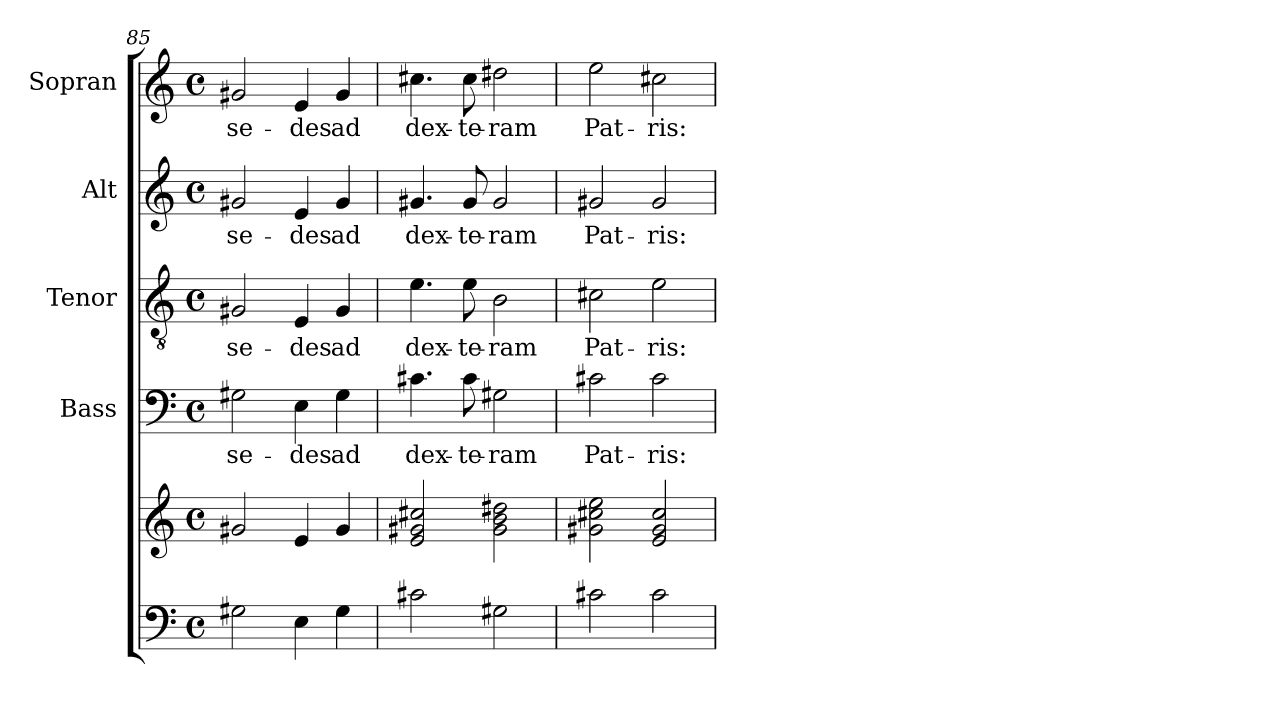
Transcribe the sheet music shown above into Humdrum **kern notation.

**kern	**kern	**kern	**text	**kern	**text	**kern	**text	**kern	**text
*part5	*part5	*part4	*part4	*part3	*part3	*part2	*part2	*part1	*part1
*staff6	*staff5	*staff4	*staff4	*staff3	*staff3	*staff2	*staff2	*staff1	*staff1
*	*	*I"Bass	*	*I"Tenor	*	*I"Alt	*	*I"Sopran	*
*	*	*I'B.	*	*I'T.	*	*I'A.	*	*I'S.	*
!!LO:LB:g=z
*clefF4	*clefG2	*clefF4	*	*clefGv2	*	*clefG2	*	*clefG2	*
*k[]	*k[]	*k[]	*	*k[]	*	*k[]	*	*k[]	*
*C:	*C:	*C:	*	*C:	*	*C:	*	*C:	*
*M4/4	*M4/4	*M4/4	*	*M4/4	*	*M4/4	*	*M4/4	*
*met(c)	*met(c)	*met(c)	*	*met(c)	*	*met(c)	*	*met(c)	*
=85	=85	=85	=85	=85	=85	=85	=85	=85	=85
!	!	!	!LO:LY:b	!	!LO:LY:b	!	!LO:LY:b	!	!LO:LY:b
2G#X\	2g#X/	2G#X\	se-	2G#X/	se-	2g#X/	se-	2g#X/	se-
!	!	!	!LO:LY:b	!	!LO:LY:b	!	!LO:LY:b	!	!LO:LY:b
4E\	4e/	4E\	-des	4E/	-des	4e/	-des	4e/	-des
!	!	!	!LO:LY:b	!	!LO:LY:b	!	!LO:LY:b	!	!LO:LY:b
4G#\	4g#/	4G#\	ad	4G#/	ad	4g#/	ad	4g#/	ad
=86	=86	=86	=86	=86	=86	=86	=86	=86	=86
!	!	!	!LO:LY:b	!	!LO:LY:b	!	!LO:LY:b	!	!LO:LY:b
2c#X\	2e/ 2g#X/ 2cc#X/	4.c#X\	dex-	4.e\	dex-	4.g#X/	dex-	4.cc#X\	dex-
!	!	!	!LO:LY:b	!	!LO:LY:b	!	!LO:LY:b	!	!LO:LY:b
.	.	8c#\	-te-	8e\	-te-	8g#/	-te-	8cc#\	-te-
!	!	!	!LO:LY:b	!	!LO:LY:b	!	!LO:LY:b	!	!LO:LY:b
2G#X\	2g#\ 2b\ 2dd#X\	2G#X\	-ram	2B\	-ram	2g#/	-ram	2dd#X\	-ram
=87	=87	=87	=87	=87	=87	=87	=87	=87	=87
!	!	!	!LO:LY:b	!	!LO:LY:b	!	!LO:LY:b	!	!LO:LY:b
2c#X\	2g#X\ 2cc#X\ 2ee\	2c#X\	Pat-	2c#X\	Pat-	2g#X/	Pat-	2ee\	Pat-
!	!	!	!LO:LY:b	!	!LO:LY:b	!	!LO:LY:b	!	!LO:LY:b
2c#\	2e/ 2g#/ 2cc#/	2c#\	-ris:	2e\	-ris:	2g#/	-ris:	2cc#X\	-ris:
=	=	=	=	=	=	=	=	=	=
*-	*-	*-	*-	*-	*-	*-	*-	*-	*-
